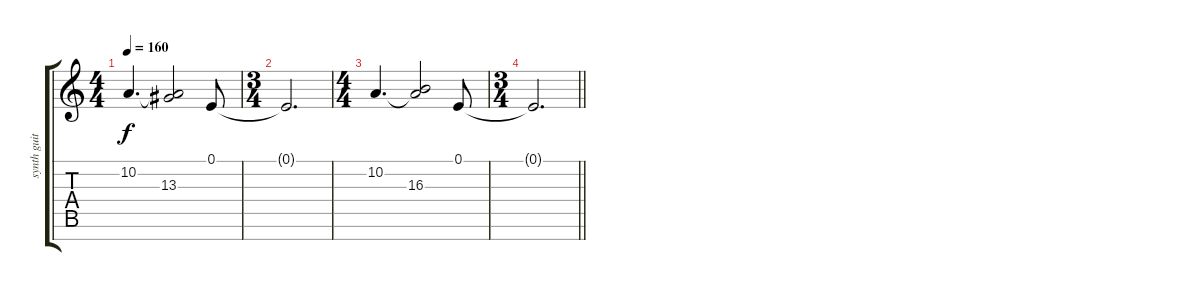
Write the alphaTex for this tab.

\track ("synth guitar" "synth guit") {instrument choiraahs}
\staff {score tabs}
\tuning (E4 B3 G3 D3 A2 E2 B1) {hide}
\ts (4 4)
\tempo 160
\clef g2
\ks c
10.2.4{d dy f} (10.2{t} 13.3).2 0.1.8 |
\ts (3 4)
0.1{t}.2{d} |
\ts (4 4)
10.2.4{d} (10.2{t} 16.3).2 0.1.8 |
\ts (3 4)
\barLineRight lightlight
0.1{t}.2{d}
